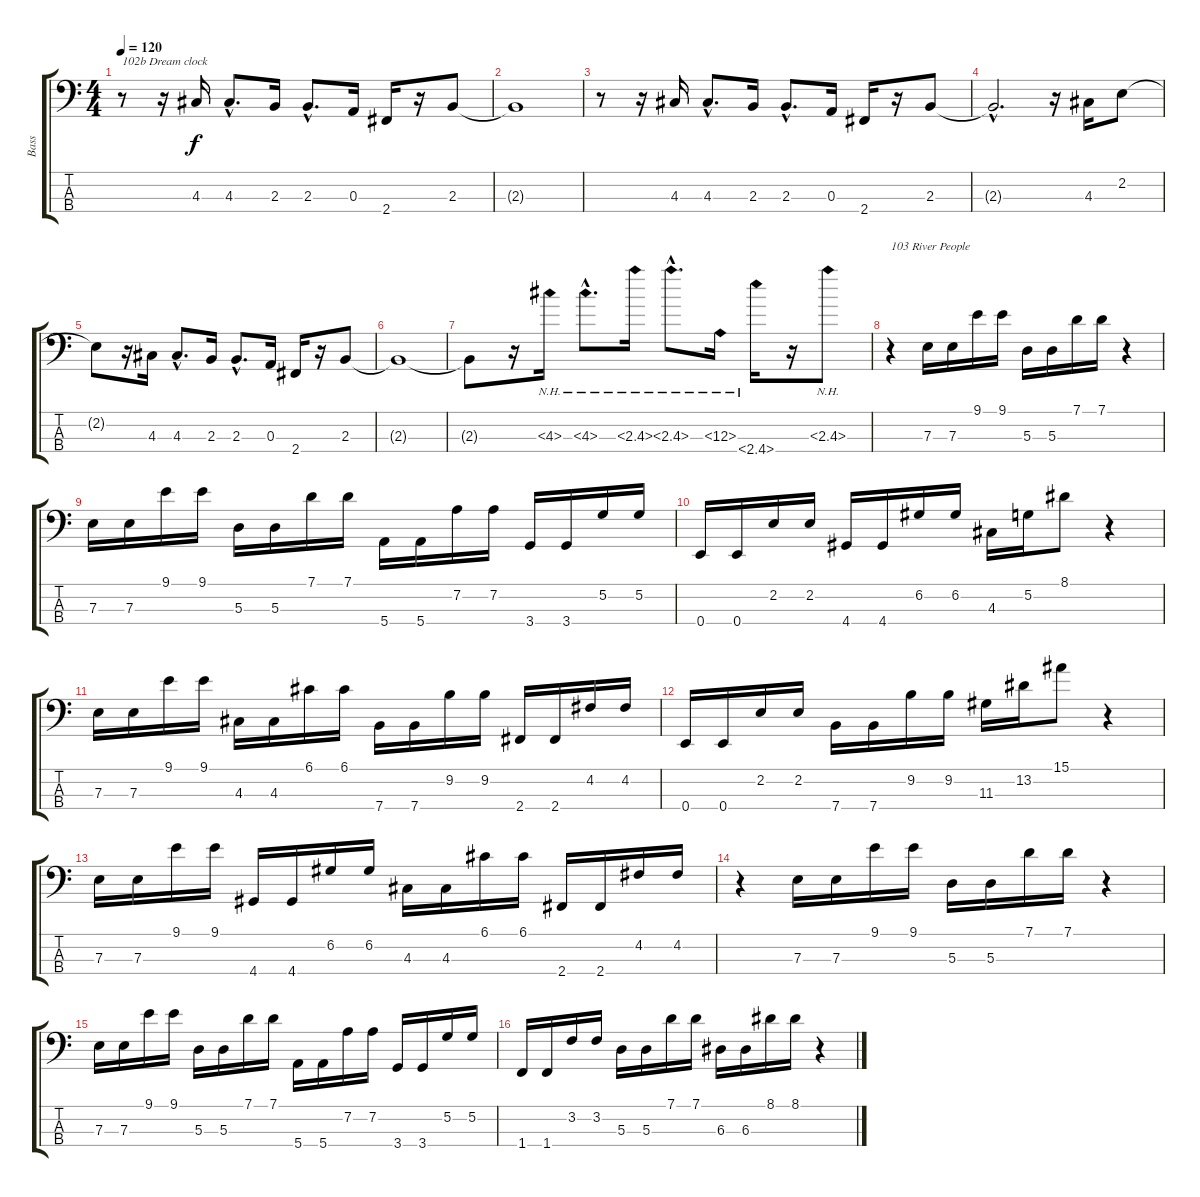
\track ("Bass" "Bass") {instrument electricbassfinger}
\staff {score tabs}
\tuning (G2 D2 A1 E1) {hide}
\ts (4 4)
\tempo 120
\clef f4
\ks c
r.8{txt "102b Dream clock" dy f} r.16 4.3.16 4.3{hac}.8{d} 2.3.16 2.3{hac}.8{d} 0.3.16 2.4.16 r.16 2.3.8 |
2.3{t}.1 |
r.8 r.16 4.3.16 4.3{hac}.8{d} 2.3.16 2.3{hac}.8{d} 0.3.16 2.4.16 r.16 2.3.8 |
2.3{hac t}.2{d} r.16 4.3.16 2.2.8 |
2.2{t}.8 r.16 4.3.16 4.3{hac}.8{d} 2.3.16 2.3{hac}.8{d} 0.3.16 2.4.16 r.16 2.3.8 |
2.3{t}.1 |
2.3{t}.8 r.16 4.3{nh}.16 4.3{nh hac}.8{d} 2.3{nh}.16 2.3{nh hac}.8{d} 0.3{nh}.16 2.4{nh}.16 r.16 2.3{nh}.8 |
r.4{txt "103 River People"} 7.3.16 7.3.16 9.1.16 9.1.16 5.3.16 5.3.16 7.1.16 7.1.16 r.4 |
7.3.16 7.3.16 9.1.16 9.1.16 5.3.16 5.3.16 7.1.16 7.1.16 5.4.16 5.4.16 7.2.16 7.2.16 3.4.16 3.4.16 5.2.16 5.2.16 |
0.4.16 0.4.16 2.2.16 2.2.16 4.4.16 4.4.16 6.2.16 6.2.16 4.3.16 5.2.16 8.1.8 r.4 |
7.3.16 7.3.16 9.1.16 9.1.16 4.3.16 4.3.16 6.1.16 6.1.16 7.4.16 7.4.16 9.2.16 9.2.16 2.4.16 2.4.16 4.2.16 4.2.16 |
0.4.16 0.4.16 2.2.16 2.2.16 7.4.16 7.4.16 9.2.16 9.2.16 11.3.16 13.2.16 15.1.8 r.4 |
7.3.16 7.3.16 9.1.16 9.1.16 4.4.16 4.4.16 6.2.16 6.2.16 4.3.16 4.3.16 6.1.16 6.1.16 2.4.16 2.4.16 4.2.16 4.2.16 |
r.4 7.3.16 7.3.16 9.1.16 9.1.16 5.3.16 5.3.16 7.1.16 7.1.16 r.4 |
7.3.16 7.3.16 9.1.16 9.1.16 5.3.16 5.3.16 7.1.16 7.1.16 5.4.16 5.4.16 7.2.16 7.2.16 3.4.16 3.4.16 5.2.16 5.2.16 |
1.4.16 1.4.16 3.2.16 3.2.16 5.3.16 5.3.16 7.1.16 7.1.16 6.3.16 6.3.16 8.1.16 8.1.16 r.4
